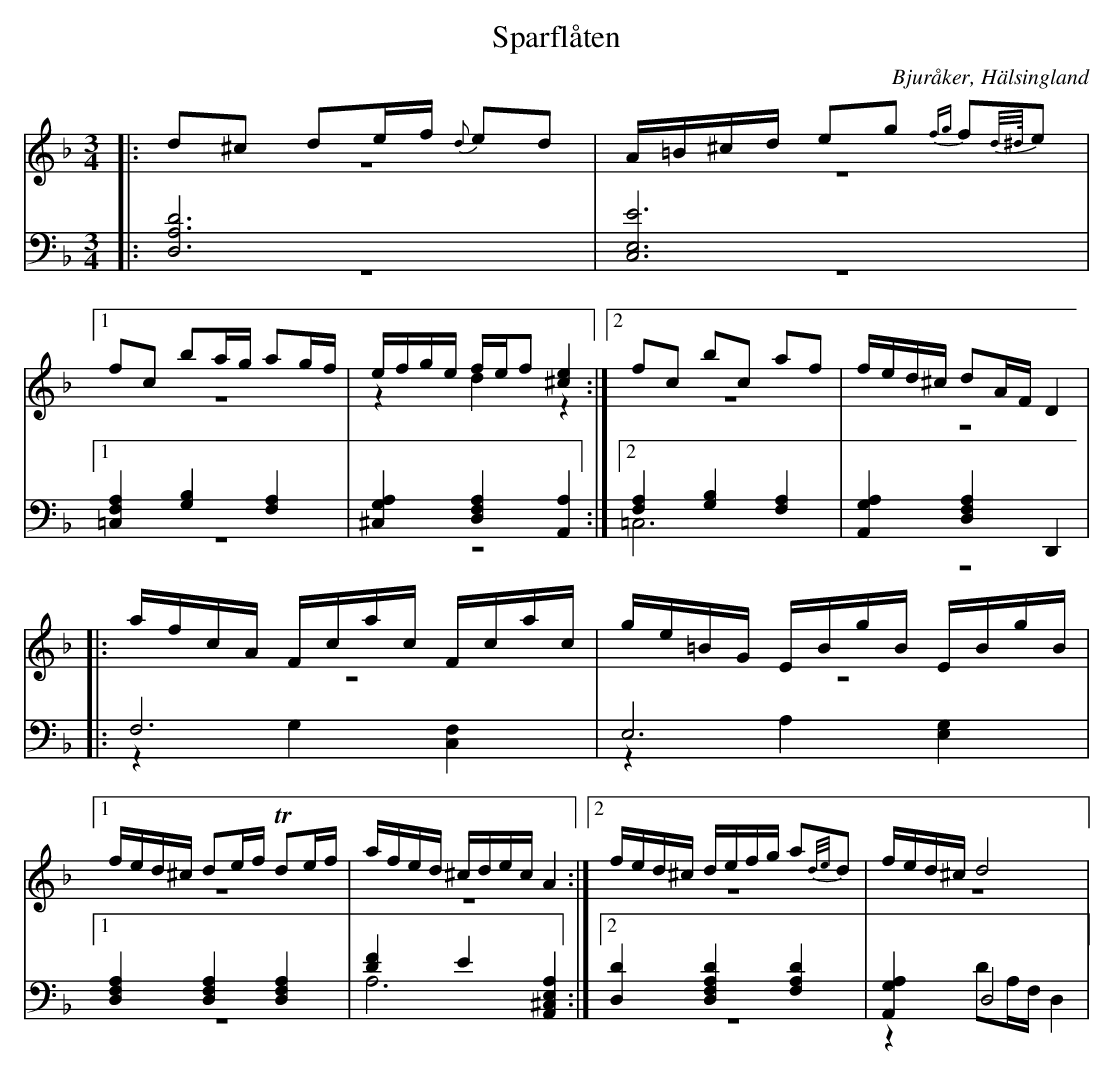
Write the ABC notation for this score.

X:1
T: Sparflåten
O: Bjuråker, Hälsingland
M: 3/4
L: 1/8
K: Dm
V:1
V:2 merge
V:3
V:4 merge
V:1
|:d^c de/f/ {d}ed|A/=B/^c/d/ eg {fg}f{d/^d//}e|1 fc ba/g/ ag/f/| e/f/g/e/ f/e/f [^c2e2]:|2 fc bc af|f/e/d/^c/ dA/F/ D2|
|:a/f/c/A/  F/c/a/c/ F/c/a/c/|g/e/=B/G/  E/B/g/B/  E/B/g/B/|1 f/e/d/^c/ de/f/ Tde/f/|a/f/e/d/ ^c/d/e/c/ A2:|2 f/e/d/^c/ d/e/f/g/ a{d/e/}d|f/e/d/^c/ d4|
V:2
|:z6|z6|1 z6|z2 d2 z2:|2 z6|z6|
|:z6|z6|1 z6|z6:|2 z6|z6|
V:3 clef=bass
|:[D,6A,6D6]|[E,6C,6E6]|1 [=C,2F,2A,2] [G,2B,2] [F,2A,2]|[^C,2G,2A,2] [D,2F,2A,2] [A,,2A,2]:|2 [F,2A,2] [G,2B,2] [F,2A,2]|[A,,2G,2A,2] [D,2F,2A,2] D,,2|
|:F,6|E,6|1 [D,2F,2A,2] [D,2F,2A,2] [D,2F,2A,2]|[D2F2] E2 [A,,2^C,2E,2A,2]:|2 [D,2D2] [D,2F,2A,2D2] [F,2A,2D2]|[A,,2G,2A,2] D,4|
V:4 clef=bass
|:z6|z6|1 z6|z6:|2 =C,6|z6|
|:z2 G,2 [C,2F,2]|z2 A,2 [E,2G,2]|1 z6|A,6:|2 z6|z2 DA,/F,/ D,2|
